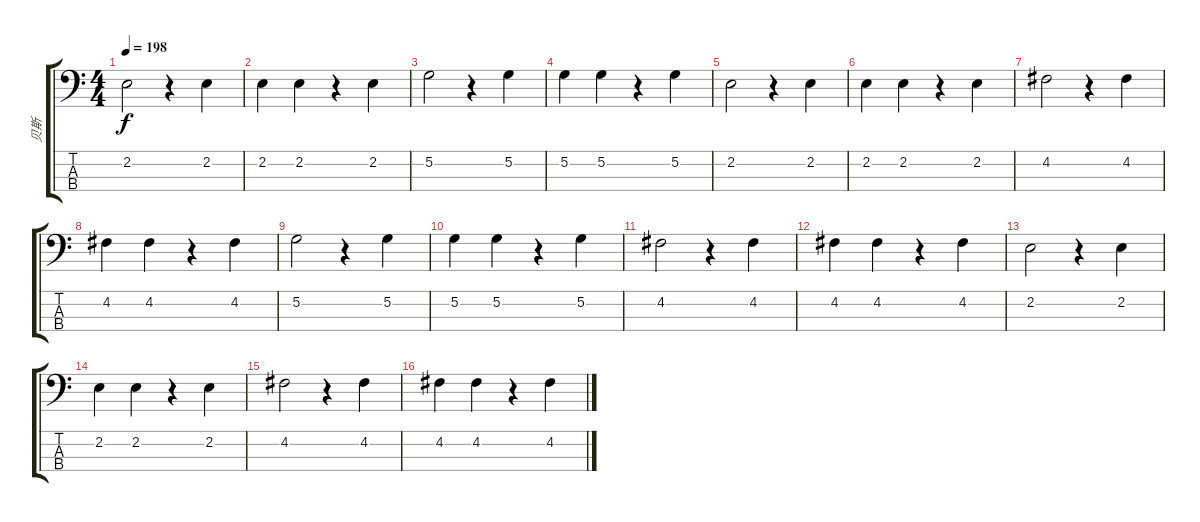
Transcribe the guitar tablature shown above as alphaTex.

\track ("贝斯" "贝斯") {instrument electricbassfinger}
\staff {score tabs}
\tuning (G2 D2 A1 E1) {hide}
\ts (4 4)
\tempo 198
\clef f4
\ks c
2.2.2{dy f} r.4 2.2.4 |
2.2.4 2.2.4 r.4 2.2.4 |
5.2.2 r.4 5.2.4 |
5.2.4 5.2.4 r.4 5.2.4 |
2.2.2 r.4 2.2.4 |
2.2.4 2.2.4 r.4 2.2.4 |
4.2.2 r.4 4.2.4 |
4.2.4 4.2.4 r.4 4.2.4 |
5.2.2 r.4 5.2.4 |
5.2.4 5.2.4 r.4 5.2.4 |
4.2.2 r.4 4.2.4 |
4.2.4 4.2.4 r.4 4.2.4 |
2.2.2 r.4 2.2.4 |
2.2.4 2.2.4 r.4 2.2.4 |
4.2.2 r.4 4.2.4 |
4.2.4 4.2.4 r.4 4.2.4
